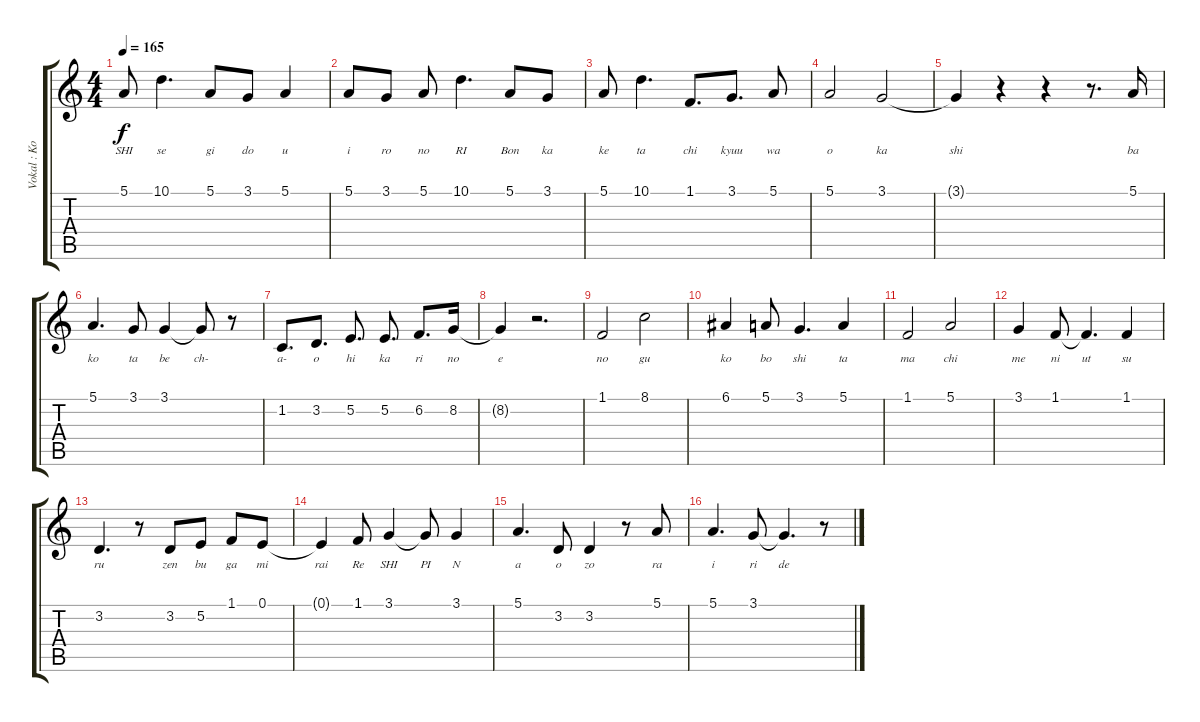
\track ("Vokal : Kotobuki Tsumugi - Chan" "Vokal : Ko") {instrument flute}
\staff {score tabs}
\tuning (E4 B3 G3 D3 A2 E2) {hide}
\ts (4 4)
\tempo 165
\clef g2
\ks c
5.1.8{lyrics (0 "SHI") lyrics (1 "") lyrics (2 "") lyrics (3 "") lyrics (4 "") dy f} 10.1.4{d lyrics (0 "se") lyrics (1 "") lyrics (2 "") lyrics (3 "") lyrics (4 "")} 5.1.8{lyrics (0 "gi") lyrics (1 "") lyrics (2 "") lyrics (3 "") lyrics (4 "")} 3.1.8{lyrics (0 "do") lyrics (1 "") lyrics (2 "") lyrics (3 "") lyrics (4 "")} 5.1.4{lyrics (0 "u") lyrics (1 "") lyrics (2 "") lyrics (3 "") lyrics (4 "")} |
5.1.8{lyrics (0 "i") lyrics (1 "") lyrics (2 "") lyrics (3 "") lyrics (4 "")} 3.1.8{lyrics (0 "ro") lyrics (1 "") lyrics (2 "") lyrics (3 "") lyrics (4 "")} 5.1.8{lyrics (0 "no") lyrics (1 "") lyrics (2 "") lyrics (3 "") lyrics (4 "")} 10.1.4{d lyrics (0 "RI") lyrics (1 "") lyrics (2 "") lyrics (3 "") lyrics (4 "")} 5.1.8{lyrics (0 "Bon") lyrics (1 "") lyrics (2 "") lyrics (3 "") lyrics (4 "")} 3.1.8{lyrics (0 "ka") lyrics (1 "") lyrics (2 "") lyrics (3 "") lyrics (4 "")} |
5.1.8{lyrics (0 "ke") lyrics (1 "") lyrics (2 "") lyrics (3 "") lyrics (4 "")} 10.1.4{d lyrics (0 "ta") lyrics (1 "") lyrics (2 "") lyrics (3 "") lyrics (4 "")} 1.1.8{d lyrics (0 "chi") lyrics (1 "") lyrics (2 "") lyrics (3 "") lyrics (4 "")} 3.1.8{d lyrics (0 "kyuu") lyrics (1 "") lyrics (2 "") lyrics (3 "") lyrics (4 "")} 5.1.8{lyrics (0 "wa") lyrics (1 "") lyrics (2 "") lyrics (3 "") lyrics (4 "")} |
5.1.2{lyrics (0 "o") lyrics (1 "") lyrics (2 "") lyrics (3 "") lyrics (4 "")} 3.1.2{lyrics (0 "ka") lyrics (1 "") lyrics (2 "") lyrics (3 "") lyrics (4 "")} |
3.1{t}.4{lyrics (0 "shi") lyrics (1 "") lyrics (2 "") lyrics (3 "") lyrics (4 "")} r.4 r.4 r.8{d} 5.1.16{lyrics (0 "ba") lyrics (1 "") lyrics (2 "") lyrics (3 "") lyrics (4 "")} |
5.1.4{d lyrics (0 "ko") lyrics (1 "") lyrics (2 "") lyrics (3 "") lyrics (4 "")} 3.1.8{lyrics (0 "ta") lyrics (1 "") lyrics (2 "") lyrics (3 "") lyrics (4 "")} 3.1.4{lyrics (0 "be") lyrics (1 "") lyrics (2 "") lyrics (3 "") lyrics (4 "")} 3.1{t}.8{lyrics (0 "ch-") lyrics (1 "") lyrics (2 "") lyrics (3 "") lyrics (4 "")} r.8 |
1.2.8{d lyrics (0 "a-") lyrics (1 "") lyrics (2 "") lyrics (3 "") lyrics (4 "")} 3.2.8{d lyrics (0 "o") lyrics (1 "") lyrics (2 "") lyrics (3 "") lyrics (4 "")} 5.2.8{d lyrics (0 "hi") lyrics (1 "") lyrics (2 "") lyrics (3 "") lyrics (4 "")} 5.2.8{d lyrics (0 "ka") lyrics (1 "") lyrics (2 "") lyrics (3 "") lyrics (4 "")} 6.2.8{d lyrics (0 "ri") lyrics (1 "") lyrics (2 "") lyrics (3 "") lyrics (4 "")} 8.2.16{lyrics (0 "no") lyrics (1 "") lyrics (2 "") lyrics (3 "") lyrics (4 "")} |
8.2{t}.4{lyrics (0 "e") lyrics (1 "") lyrics (2 "") lyrics (3 "") lyrics (4 "")} r.2{d} |
1.1.2{lyrics (0 "no") lyrics (1 "") lyrics (2 "") lyrics (3 "") lyrics (4 "")} 8.1.2{lyrics (0 "gu") lyrics (1 "") lyrics (2 "") lyrics (3 "") lyrics (4 "")} |
6.1.4{lyrics (0 "ko") lyrics (1 "") lyrics (2 "") lyrics (3 "") lyrics (4 "")} 5.1.8{lyrics (0 "bo") lyrics (1 "") lyrics (2 "") lyrics (3 "") lyrics (4 "")} 3.1.4{d lyrics (0 "shi") lyrics (1 "") lyrics (2 "") lyrics (3 "") lyrics (4 "")} 5.1.4{lyrics (0 "ta") lyrics (1 "") lyrics (2 "") lyrics (3 "") lyrics (4 "")} |
1.1.2{lyrics (0 "ma") lyrics (1 "") lyrics (2 "") lyrics (3 "") lyrics (4 "")} 5.1.2{lyrics (0 "chi") lyrics (1 "") lyrics (2 "") lyrics (3 "") lyrics (4 "")} |
3.1.4{lyrics (0 "me") lyrics (1 "") lyrics (2 "") lyrics (3 "") lyrics (4 "")} 1.1.8{lyrics (0 "ni") lyrics (1 "") lyrics (2 "") lyrics (3 "") lyrics (4 "")} 1.1{t}.4{d lyrics (0 "ut") lyrics (1 "") lyrics (2 "") lyrics (3 "") lyrics (4 "")} 1.1.4{lyrics (0 "su") lyrics (1 "") lyrics (2 "") lyrics (3 "") lyrics (4 "")} |
3.2.4{d lyrics (0 "ru") lyrics (1 "") lyrics (2 "") lyrics (3 "") lyrics (4 "")} r.8 3.2.8{lyrics (0 "zen") lyrics (1 "") lyrics (2 "") lyrics (3 "") lyrics (4 "")} 5.2.8{lyrics (0 "bu") lyrics (1 "") lyrics (2 "") lyrics (3 "") lyrics (4 "")} 1.1.8{lyrics (0 "ga") lyrics (1 "") lyrics (2 "") lyrics (3 "") lyrics (4 "")} 0.1.8{lyrics (0 "mi") lyrics (1 "") lyrics (2 "") lyrics (3 "") lyrics (4 "")} |
0.1{t}.4{lyrics (0 "rai") lyrics (1 "") lyrics (2 "") lyrics (3 "") lyrics (4 "")} 1.1.8{lyrics (0 "Re") lyrics (1 "") lyrics (2 "") lyrics (3 "") lyrics (4 "")} 3.1.4{lyrics (0 "SHI") lyrics (1 "") lyrics (2 "") lyrics (3 "") lyrics (4 "")} 3.1{t}.8{lyrics (0 "PI") lyrics (1 "") lyrics (2 "") lyrics (3 "") lyrics (4 "")} 3.1.4{lyrics (0 "N") lyrics (1 "") lyrics (2 "") lyrics (3 "") lyrics (4 "")} |
5.1.4{d lyrics (0 "a") lyrics (1 "") lyrics (2 "") lyrics (3 "") lyrics (4 "")} 3.2.8{lyrics (0 "o") lyrics (1 "") lyrics (2 "") lyrics (3 "") lyrics (4 "")} 3.2.4{lyrics (0 "zo") lyrics (1 "") lyrics (2 "") lyrics (3 "") lyrics (4 "")} r.8 5.1.8{lyrics (0 "ra") lyrics (1 "") lyrics (2 "") lyrics (3 "") lyrics (4 "")} |
5.1.4{d lyrics (0 "i") lyrics (1 "") lyrics (2 "") lyrics (3 "") lyrics (4 "")} 3.1.8{lyrics (0 "ri") lyrics (1 "") lyrics (2 "") lyrics (3 "") lyrics (4 "")} 3.1{t}.4{d lyrics (0 "de") lyrics (1 "") lyrics (2 "") lyrics (3 "") lyrics (4 "")} r.8
